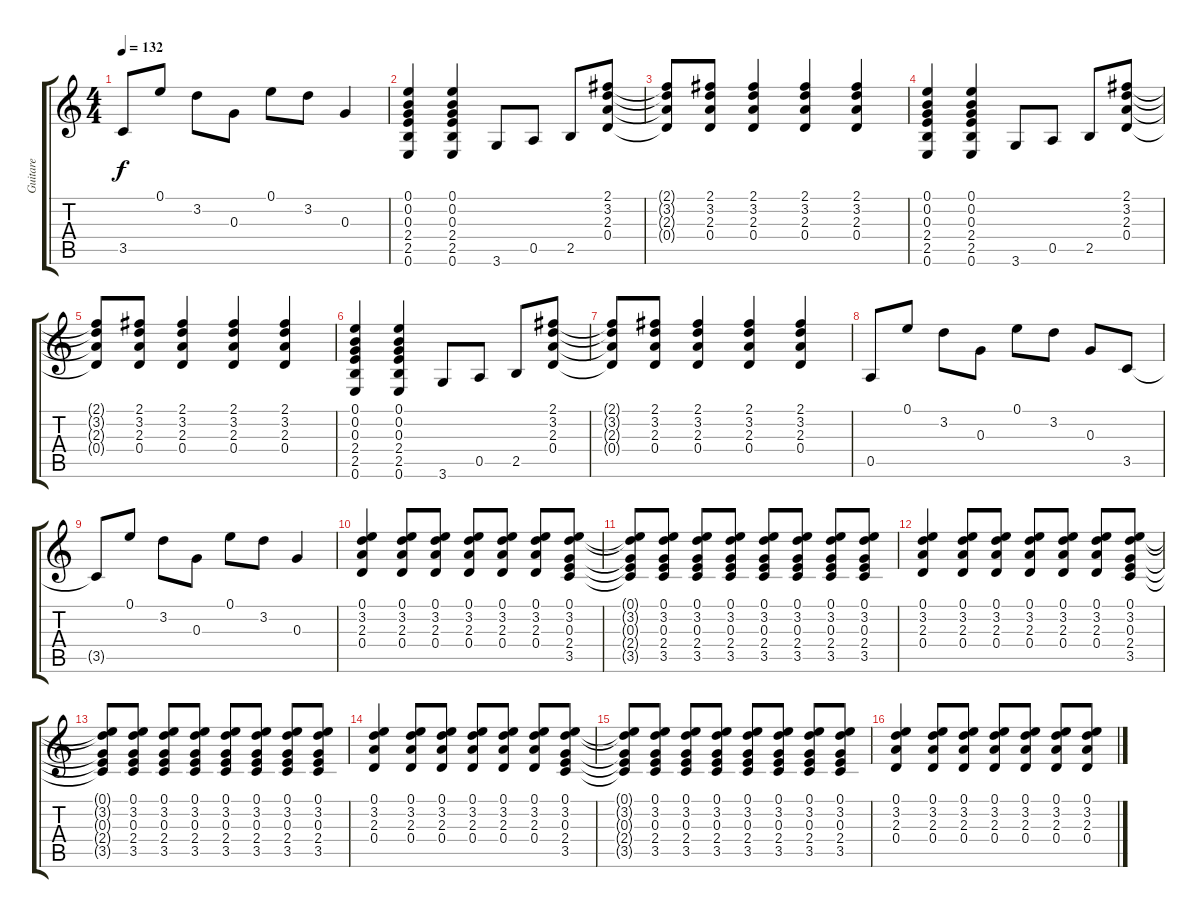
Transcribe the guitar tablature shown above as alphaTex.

\track ("Guitare" "Guitare") {instrument distortionguitar}
\staff {score tabs}
\tuning (E4 B3 G3 D3 A2 E2) {hide}
\ts (4 4)
\tempo 132
\clef g2
\ks c
3.5{t}.8{dy f} 0.1.8 3.2.8 0.3.8 0.1.8 3.2.8 0.3.4 |
(0.1 0.2 0.3 2.4 2.5 0.6).4 (0.1 0.2 0.3 2.4 2.5 0.6).4 3.6.8 0.5.8 2.5.8 (2.1 3.2 2.3 0.4).8 |
(2.1{t} 3.2{t} 2.3{t} 0.4{t}).8 (2.1 3.2 2.3 0.4).8 (2.1 3.2 2.3 0.4).4 (2.1 3.2 2.3 0.4).4 (2.1 3.2 2.3 0.4).4 |
(0.1 0.2 0.3 2.4 2.5 0.6).4 (0.1 0.2 0.3 2.4 2.5 0.6).4 3.6.8 0.5.8 2.5.8 (2.1 3.2 2.3 0.4).8 |
(2.1{t} 3.2{t} 2.3{t} 0.4{t}).8 (2.1 3.2 2.3 0.4).8 (2.1 3.2 2.3 0.4).4 (2.1 3.2 2.3 0.4).4 (2.1 3.2 2.3 0.4).4 |
(0.1 0.2 0.3 2.4 2.5 0.6).4 (0.1 0.2 0.3 2.4 2.5 0.6).4 3.6.8 0.5.8 2.5.8 (2.1 3.2 2.3 0.4).8 |
(2.1{t} 3.2{t} 2.3{t} 0.4{t}).8 (2.1 3.2 2.3 0.4).8 (2.1 3.2 2.3 0.4).4 (2.1 3.2 2.3 0.4).4 (2.1 3.2 2.3 0.4).4 |
0.5.8 0.1.8 3.2.8 0.3.8 0.1.8 3.2.8 0.3.8 3.5.8 |
3.5{t}.8 0.1.8 3.2.8 0.3.8 0.1.8 3.2.8 0.3.4 |
(0.1 3.2 2.3 0.4).4 (0.1 3.2 2.3 0.4).8 (0.1 3.2 2.3 0.4).8 (0.1 3.2 2.3 0.4).8 (0.1 3.2 2.3 0.4).8 (0.1 3.2 2.3 0.4).8 (0.1 3.2 0.3 2.4 3.5).8 |
(0.1{t} 3.2{t} 0.3{t} 2.4{t} 3.5{t}).8 (0.1 3.2 0.3 2.4 3.5).8 (0.1 3.2 0.3 2.4 3.5).8 (0.1 3.2 0.3 2.4 3.5).8 (0.1 3.2 0.3 2.4 3.5).8 (0.1 3.2 0.3 2.4 3.5).8 (0.1 3.2 0.3 2.4 3.5).8 (0.1 3.2 0.3 2.4 3.5).8 |
(0.1 3.2 2.3 0.4).4 (0.1 3.2 2.3 0.4).8 (0.1 3.2 2.3 0.4).8 (0.1 3.2 2.3 0.4).8 (0.1 3.2 2.3 0.4).8 (0.1 3.2 2.3 0.4).8 (0.1 3.2 0.3 2.4 3.5).8 |
(0.1{t} 3.2{t} 0.3{t} 2.4{t} 3.5{t}).8 (0.1 3.2 0.3 2.4 3.5).8 (0.1 3.2 0.3 2.4 3.5).8 (0.1 3.2 0.3 2.4 3.5).8 (0.1 3.2 0.3 2.4 3.5).8 (0.1 3.2 0.3 2.4 3.5).8 (0.1 3.2 0.3 2.4 3.5).8 (0.1 3.2 0.3 2.4 3.5).8 |
(0.1 3.2 2.3 0.4).4 (0.1 3.2 2.3 0.4).8 (0.1 3.2 2.3 0.4).8 (0.1 3.2 2.3 0.4).8 (0.1 3.2 2.3 0.4).8 (0.1 3.2 2.3 0.4).8 (0.1 3.2 0.3 2.4 3.5).8 |
(0.1{t} 3.2{t} 0.3{t} 2.4{t} 3.5{t}).8 (0.1 3.2 0.3 2.4 3.5).8 (0.1 3.2 0.3 2.4 3.5).8 (0.1 3.2 0.3 2.4 3.5).8 (0.1 3.2 0.3 2.4 3.5).8 (0.1 3.2 0.3 2.4 3.5).8 (0.1 3.2 0.3 2.4 3.5).8 (0.1 3.2 0.3 2.4 3.5).8 |
(0.1 3.2 2.3 0.4).4 (0.1 3.2 2.3 0.4).8 (0.1 3.2 2.3 0.4).8 (0.1 3.2 2.3 0.4).8 (0.1 3.2 2.3 0.4).8 (0.1 3.2 2.3 0.4).8 (0.1 3.2 2.3 0.4).8
